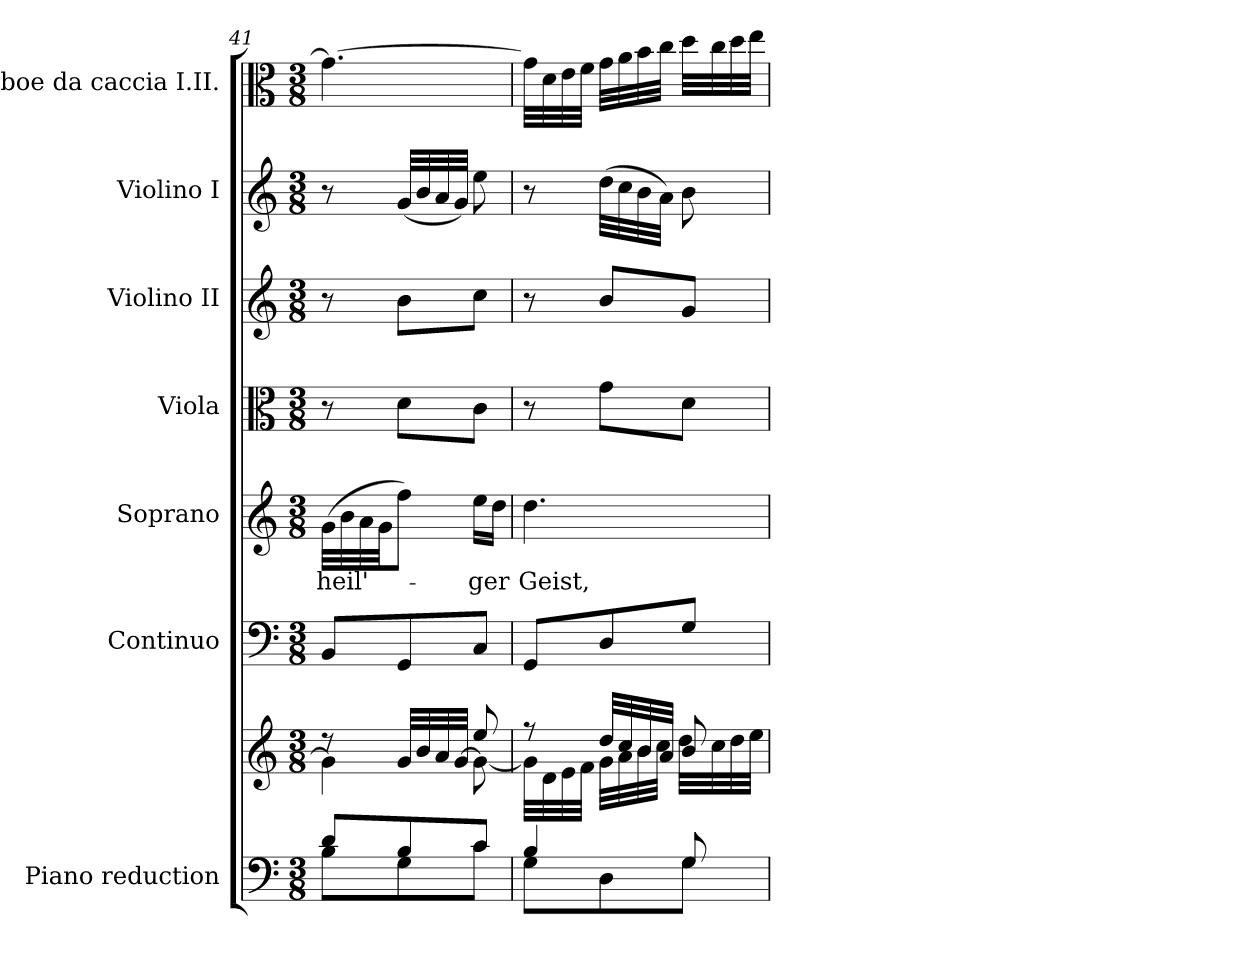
**kern	**kern	**kern	**kern	**text	**kern	**kern	**kern	**kern
*part7	*part7	*part6	*part5	*part5	*part4	*part3	*part2	*part1
*staff8	*staff7	*staff6	*staff5	*staff5	*staff4	*staff3	*staff2	*staff1
*I"Piano reduction	*	*I"Continuo	*I"Soprano	*	*I"Viola	*I"Violino II	*I"Violino I	*I"Oboe da caccia I.II.
*I'Pno	*	*	*	*	*I'Vla	*I'Vln	*I'Vln	*I'Ob
*clefF4	*clefG2	*clefF4	*clefG2	*	*clefC3	*clefG2	*clefG2	*clefC3
*k[]	*k[]	*k[]	*k[]	*	*k[]	*k[]	*k[]	*k[]
*M3/8	*M3/8	*M3/8	*M3/8	*	*M3/8	*M3/8	*M3/8	*M3/8
=41	=41	=41	=41	=41	=41	=41	=41	=41
*^	*^	*	*	*	*	*	*	*
!	!	!	!	!	!	!LO:LY:b	!	!	!	!
8d/L	8B\L	8r	4g\]	8BB/L	(32g\LLL	heil'-	8r	8r	8r	4.g\_
.	.	.	.	.	32b\	.	.	.	.	.
.	.	.	.	.	32a\	.	.	.	.	.
.	.	.	.	.	32g\JJ	.	.	.	.	.
8B/	8G\	32g/LLL	.	8GG/	8ff\J)	.	8d\L	8b\L	(32g/LLL	.
.	.	32b/	.	.	.	.	.	.	32b/	.
.	.	32a/	.	.	.	.	.	.	32a/	.
.	.	[<32g/JJJ	.	.	.	.	.	.	32g/JJJ)	.
!	!	!	!	!	!	!LO:LY:b	!	!	!	!
8c/J	8c\J	8ee/	8g\_	8C/J	16ee\LL	-ger	8c\J	8cc\J	8ee\	.
.	.	.	.	.	16dd\JJ	.	.	.	.	.
!!LO:PB:g=z
=42	=42	=42	=42	=42	=42	=42	=42	=42	=42	=42
!	!	!	!	!	!	!LO:LY:b	!	!	!	!
4B/	8G\L	8r	32g\LLL]	8GG/L	4.dd\	Geist,	8r	8r	8r	32g\LLL]
.	.	.	32d\	.	.	.	.	.	.	32d\
.	.	.	32e\	.	.	.	.	.	.	32e\
.	.	.	32f\JJJ	.	.	.	.	.	.	32f\JJJ
.	8D\	32dd/LLL	32g\LLL	8D/	.	.	8g\L	8b/L	(32dd\LLL	32g\LLL
.	.	32cc/	32a\	.	.	.	.	.	32cc\	32a\
.	.	32b/	32b\	.	.	.	.	.	32b\	32b\
.	.	32a/JJJ	32cc\JJJ	.	.	.	.	.	32a\JJJ)	32cc\JJJ
8G/	8G\J	8b/	32dd\LLL	8G/J	.	.	8d\J	8g/J	8b\	32dd\LLL
.	.	.	32cc\	.	.	.	.	.	.	32cc\
.	.	.	32dd\	.	.	.	.	.	.	32dd\
.	.	.	32ee\JJJ	.	.	.	.	.	.	32ee\JJJ
*v	*v	*	*	*	*	*	*	*	*	*
*	*v	*v	*	*	*	*	*	*	*
=	=	=	=	=	=	=	=	=
*-	*-	*-	*-	*-	*-	*-	*-	*-
